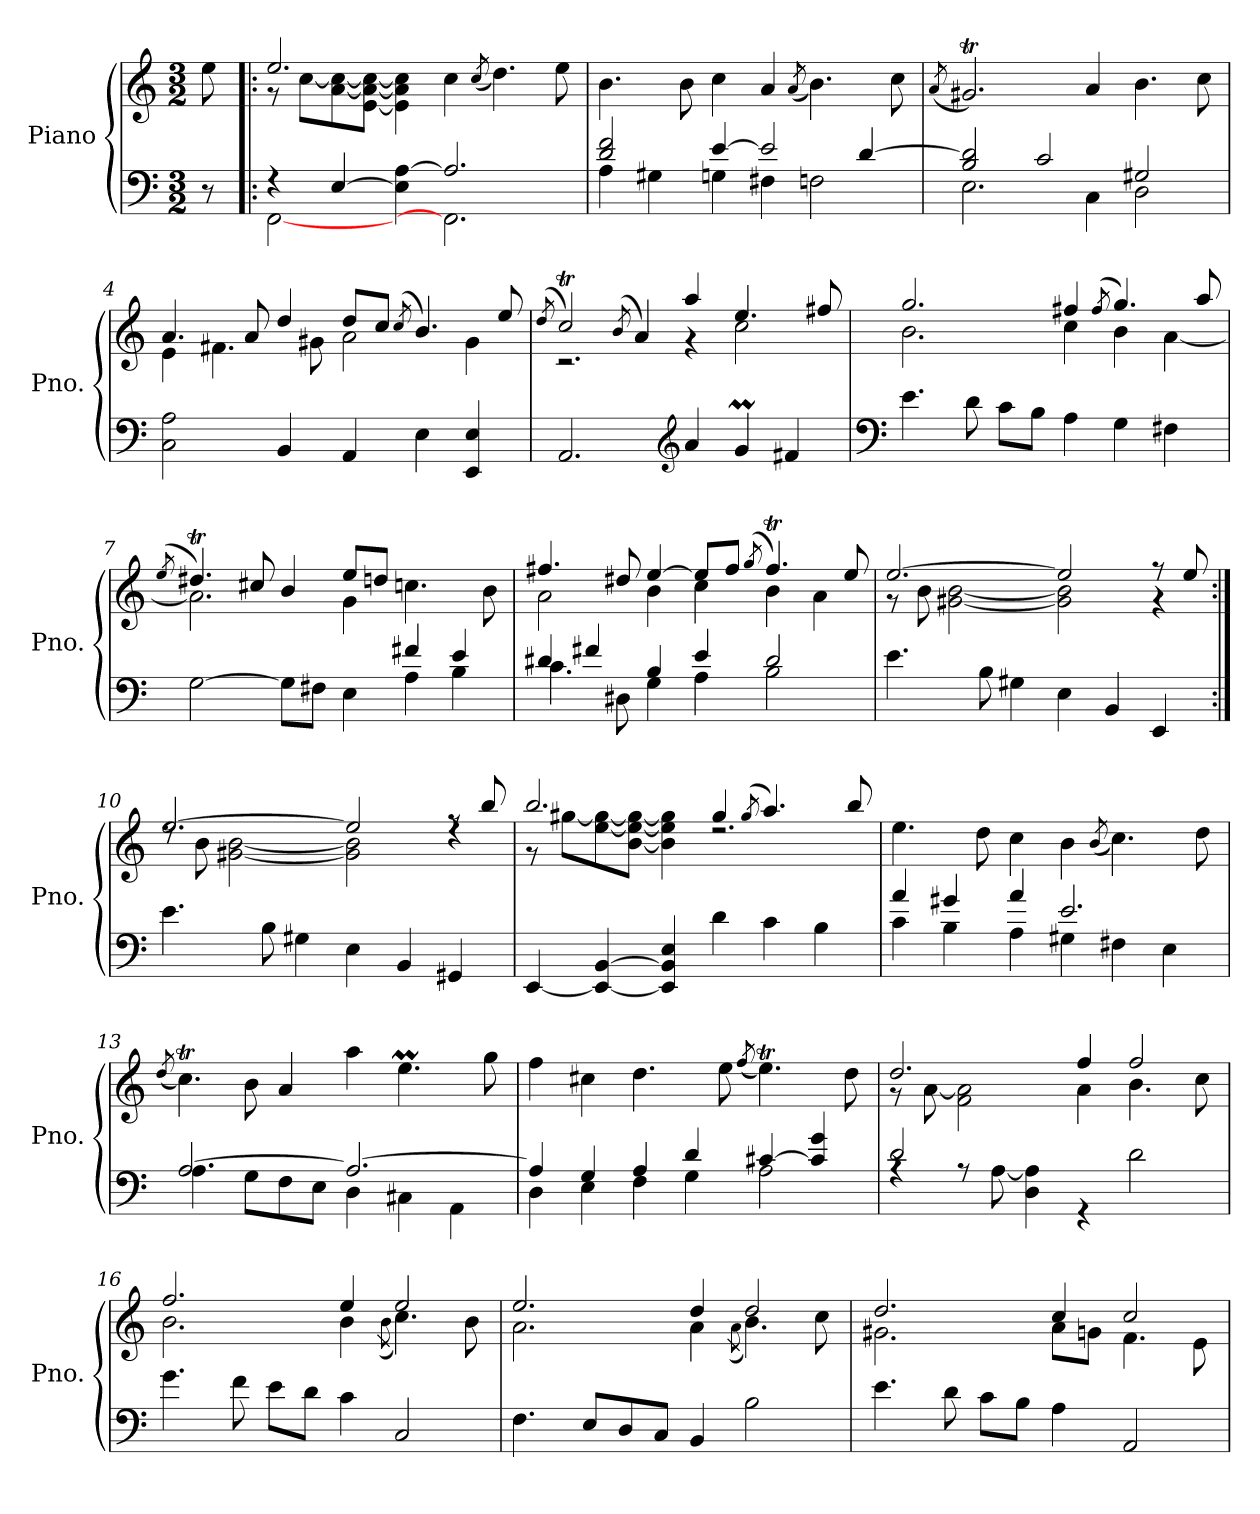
**kern	**kern
*part1	*part1
*staff2	*staff1
*I"Piano	*
*I'Pno.	*
*clefF4	*clefG2
*k[]	*k[]
*M3/2	*M3/2
*MM126	*MM126
=	=
8r	8ee\
=1!|:	=1!|:
*^	*^
4r	[2FF\	2.ee/	8r
.	.	.	[8cc\L
[4E/	.	.	[8a\ 8cc\_
.	.	.	[8e\ 8a\_ 8cc\_J
4E\] [4A\	4ryy	.	4e\] 4a\] 4cc\]
2.A/]	2.FF\]	4cc\	2.ryy
.	.	(<8qcc/	.
.	.	4.dd\)	.
.	.	8ee\	.
*	*	*v	*v
=2	=2	=2
2d/ 2f/	4A\	4.b\
.	4G#X\	.
.	.	8b\
[4e/	4Gn\	4cc\
2e/]	4F#X\	4a/
.	.	(<8qa/
.	2Fn\	4.b\)
[4d/	.	.
.	.	8cc\
=3	=3	=3
.	.	(<8qa/
2B/ 2d/]	2.E\	2.g#Xt/)
2c/	.	.
.	4C\	4a/
2G#X/	2D\	4.b\
.	.	8cc\
*v	*v	*
!!LO:LB:g=z
=4	=4
*	*^
2C\ 2A\	4.a/	4e\
.	.	4.f#X\
.	8a/	.
4BB/	4dd/	.
.	.	8g#X\
4AA/	8dd/L	2a\
.	8cc/J	.
.	(<8qcc/	.
4E\	4.b/)	.
4EE/ 4E/	.	4g#\
.	8ee/	.
=5	=5	=5
.	(<8qdd/	.
2.AA/	2ccT/)	2.r
.	(<8qb/	.
.	4a/)	.
*clefG2	*	*
4a/	4aa/	4r
4gM/	4.ee/	2cc\
4f#X/	.	.
.	8ff#X/	.
=6	=6	=6
*clefF4	*	*
4.e\	2.gg/	2.b\
8d\	.	.
8c\L	.	.
8B\J	.	.
4A\	4ff#X/	4cc\
.	(<8qff#/	.
4G\	4.gg/)	4b\
4F#X\	.	[4a\
.	8aa/	.
=7	=7	=7
.	(>8qee/	.
*^	*	*
[2G\	1ryy	4.dd#Xt/)	2.a\]
.	.	8cc#X/	.
8G\L]	.	4b/	.
8F#X\J	.	.	.
4E\	.	8ee/L	4g\
.	.	8ddn/J	.
4f#X/	4A\	4.ccn\	2ryy
4e/	4B\	.	.
.	.	8b\	.
!!LO:LB:g=z	!!
=8	=8	=8	=8
4d#X/	4.c\	4.ff#X/	2a\
4f#X/	.	.	.
.	8D#X\	8dd#X/	.
4B/	4G\	[4ee/	4b\
4e/	4A\	8ee/L]	4cc\
.	.	8ff#/J	.
.	.	(<8qgg/	.
2d#/	2B\	4.ff#t/)	4b\
.	.	.	4a\
.	.	8ee/	.
*v	*v	*	*
=9	=9	=9
4.e\	[2.ee/	8r
.	.	8b\
.	.	[2g#X\ [2b\
8B\	.	.
4G#X\	.	.
4E\	2ee/]	2g#\] 2b\]
4BB/	.	.
4EE/	8r	4r
.	8ee/	.
=10:|!	=10:|!	=10:|!
4.e\	[2.ee/	8rdd
.	.	8b\
.	.	[2g#X\ [2b\
8B\	.	.
4G#X\	.	.
4E\	2ee/]	2g#\] 2b\]
4BB/	.	.
4GG#X/	8rff	4rdd
.	8bb/	.
!!LO:LB:g=z	!!
=11	=11	=11
[4EE/	2.bb/	8r
.	.	[8gg#X\L
4EE/_ [4BB/	.	[8ee\ 8gg#\_
.	.	[8b\ 8ee\_ 8gg#\_J
4EE/] 4BB/] 4E/	.	4b\] 4ee\] 4gg#\]
4d\	4gg#/	2.rdd
.	(<8qgg#/	.
4c\	4.aa/)	.
4B\	.	.
.	8bb/	.
*	*v	*v
=12	=12
*^	*
4a/	4c\	4.ee\
4g#X/	4B\	.
.	.	8dd\
4a/	4A\	4cc\
2.e/	4G#X\	4b\
.	.	(<8qb/
.	4F#X\	4.cc\)
.	4E\	.
.	.	8dd\
=13	=13	=13
.	.	(<8qdd/
[2.A/	4.A\	4.ccT\)
.	8G\L	8b\
.	8F\	4a/
.	8E\J	.
2.A/_	4D\	4aa\
.	4C#X\	4.eem\
.	4AA\	.
.	.	8gg\
!!LO:LB:g=z
=14	=14	=14
4A/]	4D\	4ff\
4G/	4E\	4cc#X\
4A/	4F\	4.dd\
4d/	4G\	.
.	.	8ee\
.	.	(<8qff/
[4c#X/	2A\	4.eet\)
4c#/] 4g/	.	.
.	.	8dd\
=15	=15	=15
*	*	*^
2d/	4rA	2.dd/	8r
.	.	.	[8a\
.	8rA	.	2f\ 2a\]
.	[8A\	.	.
4D\ 4A\]	1ryy	.	.
4rGG	.	4ff/	4a\
2d\	.	2ff/	4.b\
.	.	.	8cc\
*v	*v	*	*
=16	=16	=16
4.g\	2.ff/	2.b\
8f\	.	.
8e\L	.	.
8d\J	.	.
4c\	4ee/	4b\
.	.	(<8qb\
2C/	2ee/	4.cc\)
.	.	8b\
=17	=17	=17
4.F\	2.ee/	2.a\
8E/L	.	.
8D/	.	.
8C/J	.	.
4BB/	4dd/	4a\
.	.	(<8qa\
2B\	2dd/	4.b\)
.	.	8cc\
!!LO:PB:g=z	!!
=18	=18	=18
4.e\	2.dd/	2.g#X\
8d\	.	.
8c\L	.	.
8B\J	.	.
4A\	4cc/	8a\L
.	.	8gn\J
2AA/	2cc/	4.f\
.	.	8e\
*	*v	*v
=	=
*-	*-
